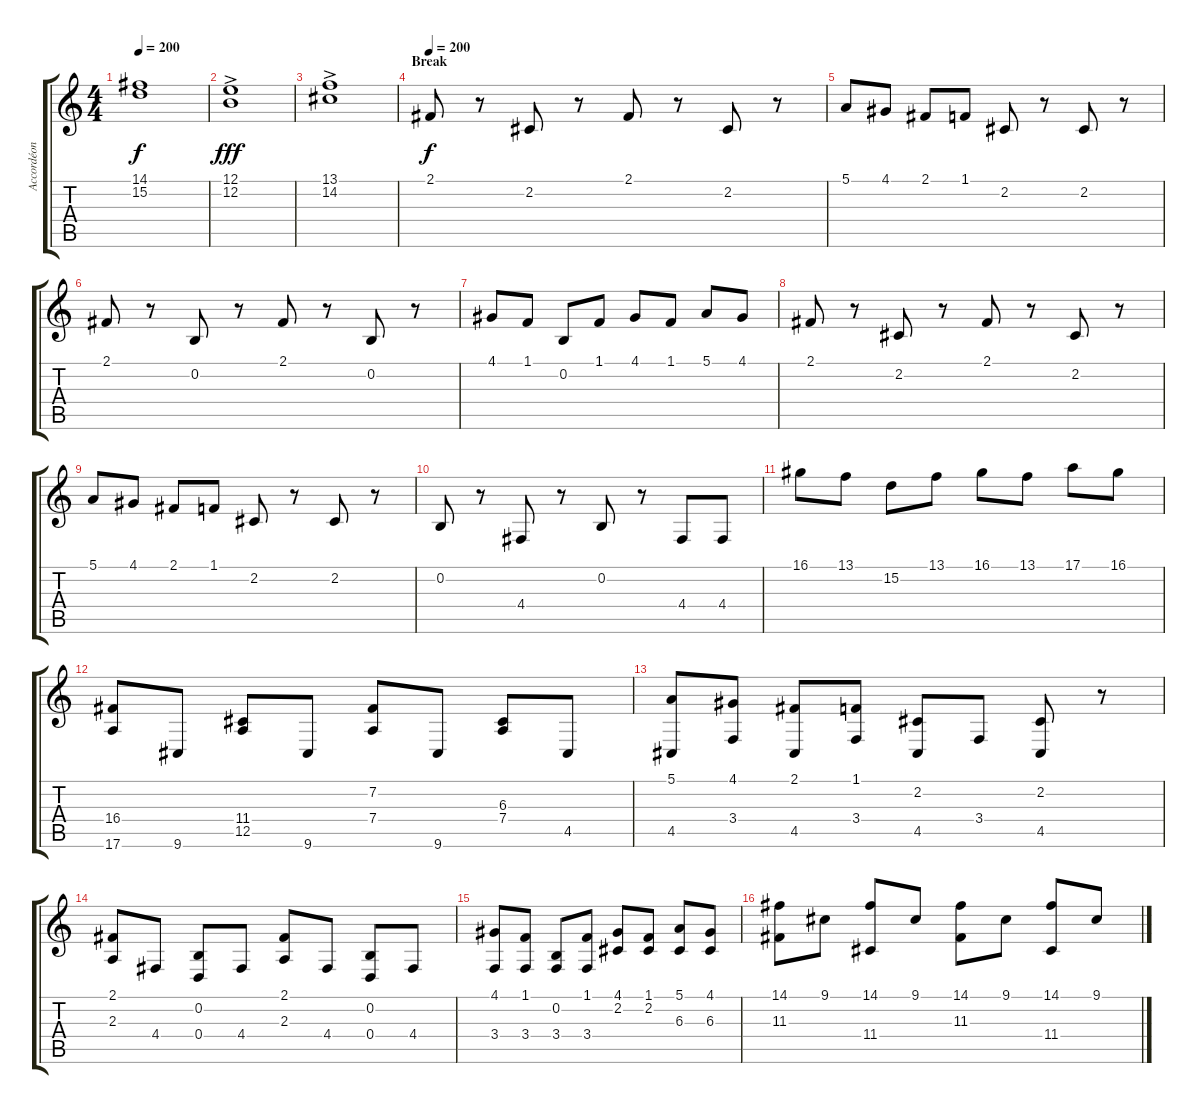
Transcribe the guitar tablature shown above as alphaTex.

\track ("Accordéon" "Accordéon") {instrument accordion}
\staff {score tabs}
\tuning (E4 B3 G3 D3 A2 E2) {hide}
\ts (4 4)
\tempo 200
\clef g2
\ks c
(14.1{t} 15.2).1{dy f} |
(12.1{ac} 12.2).1{dy fff} |
(13.1{ac} 14.2).1 |
\section ("" "Break")
\tempo 200
2.1.8{dy f} r.8 2.2.8 r.8 2.1.8 r.8 2.2.8 r.8 |
5.1.8 4.1.8 2.1.8 1.1.8 2.2.8 r.8 2.2.8 r.8 |
2.1.8 r.8 0.2.8 r.8 2.1.8 r.8 0.2.8 r.8 |
4.1.8 1.1.8 0.2.8 1.1.8 4.1.8 1.1.8 5.1.8 4.1.8 |
2.1.8 r.8 2.2.8 r.8 2.1.8 r.8 2.2.8 r.8 |
5.1.8 4.1.8 2.1.8 1.1.8 2.2.8 r.8 2.2.8 r.8 |
0.2.8 r.8 4.4.8 r.8 0.2.8 r.8 4.4.8 4.4.8 |
16.1.8 13.1.8 15.2.8 13.1.8 16.1.8 13.1.8 17.1.8 16.1.8 |
(16.4 17.6).8 9.6.8 (11.4 12.5).8 9.6.8 (7.2 7.4).8 9.6.8 (6.3 7.4).8 4.5.8 |
(5.1 4.5).8 (4.1 3.4).8 (2.1 4.5).8 (1.1 3.4).8 (2.2 4.5).8 3.4.8 (2.2 4.5).8 r.8 |
(2.1 2.3).8 4.4.8 (0.2 0.4).8 4.4.8 (2.1 2.3).8 4.4.8 (0.2 0.4).8 4.4.8 |
(4.1 3.4).8 (1.1 3.4).8 (0.2 3.4).8 (1.1 3.4).8 (4.1 2.2).8 (1.1 2.2).8 (5.1 6.3).8 (4.1 6.3).8 |
(14.1 11.3).8 9.1.8 (14.1 11.4).8 9.1.8 (14.1 11.3).8 9.1.8 (14.1 11.4).8 9.1.8
